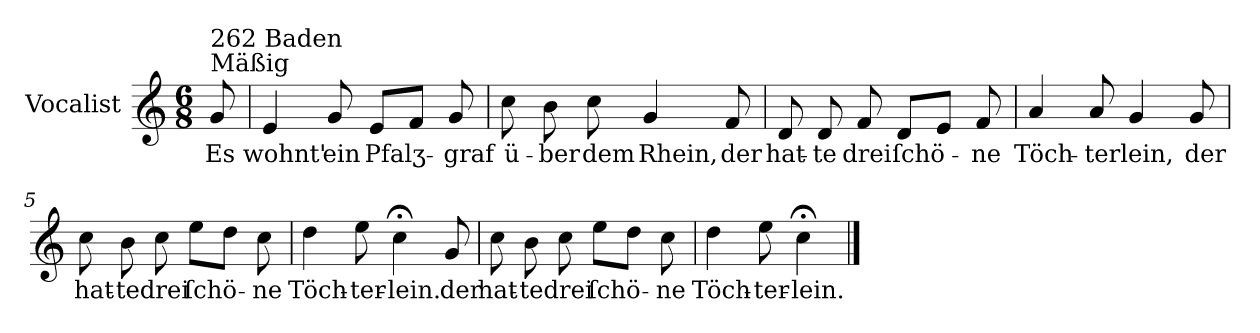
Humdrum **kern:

**kern	**text
*part1	*part1
*staff1	*staff1
*I"Vocalist	*
*k[]	*
*C:	*
*M6/8	*
=	=
!LO:TX:a:t=Mäßig	!
!LO:TX:a:t=262 Baden	!
8g	Es
=1	=1
4e	wohnt'
8g	ein
8eL	Pfalʒ-
8fJ	.
8g	-graf
=2	=2
8cc	ü-
8b	-ber
8cc	dem
4g	Rhein,
8f	der
=3	=3
8d	hat-
8d	-te
8f	drei
8dL	ſchö-
8eJ	.
8f	-ne
=4	=4
4a	Töch-
8a	-terlein,
4g	.
8g	der
=5	=5
8cc	hat-
8b	-te
8cc	drei
8eeL	ſchö-
8ddJ	.
8cc	-ne
=6	=6
4dd	Töch-
8ee	-ter-
4cc;<	-lein.
8g	der
=7	=7
8cc	hat-
8b	-te
8cc	drei
8eeL	ſchö-
8ddJ	.
8cc	-ne
=8	=8
4dd	Töch-
8ee	-ter-
4cc;<	-lein.
==	==
*-	*-
